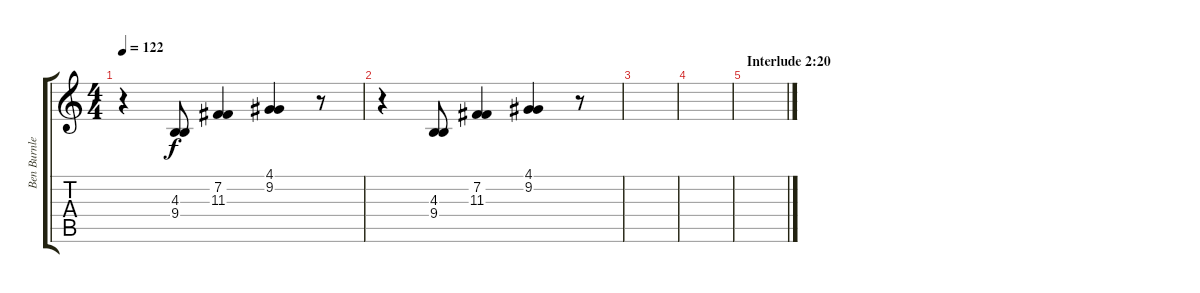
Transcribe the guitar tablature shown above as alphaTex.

\track ("Ben Burnley [Vocals]" "Ben Burnle") {instrument lead1square}
\staff {score tabs}
\tuning (E4 B3 G3 D3 A2 E2) {hide}
\ts (4 4)
\tempo 122
\clef g2
\ks c
r.4{dy f balance 16} (4.3 9.4).8 (7.2 11.3).4 (4.1 9.2).4 r.8 |
r.4 (4.3 9.4).8 (7.2 11.3).4 (4.1 9.2).4 r.8 |
|
|
\section ("" "Interlude 2:20")
